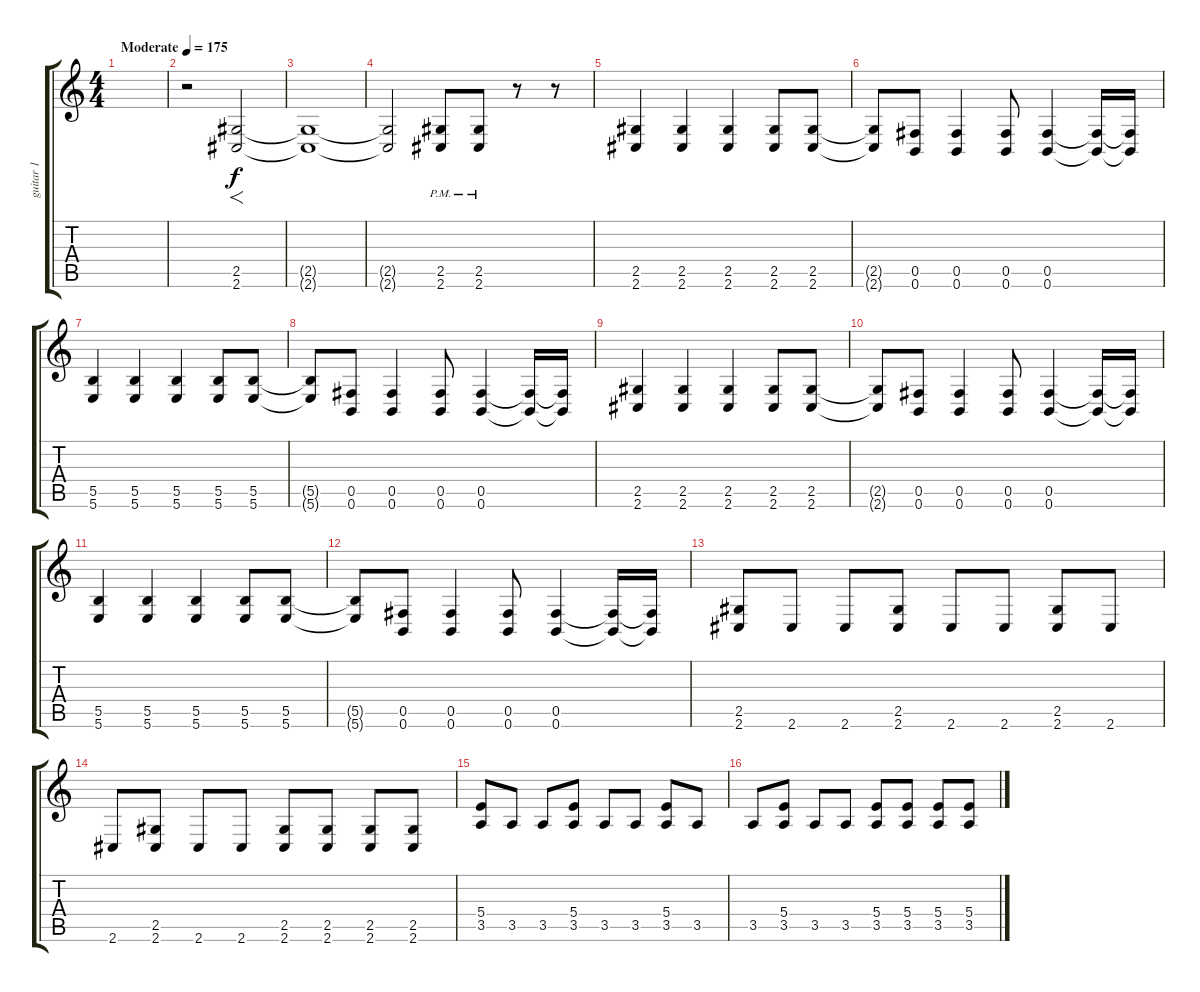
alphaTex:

\track ("guitar 1" "guitar 1") {instrument distortionguitar}
\staff {score tabs}
\tuning (Db4 Ab3 E3 B2 Gb2 B1) {hide}
\ts (4 4)
\tempo (175 "Moderate")
\clef g2
\ks c
|
r.2 (2.5 2.6).2{f} |
(2.5{t} 2.6{t}).1 |
(2.5{t} 2.6{t}).2 (2.5{pm} 2.6{pm}).8 (2.5{pm} 2.6{pm}).8 r.8 r.8 |
(2.5 2.6).4 (2.5 2.6).4 (2.5 2.6).4 (2.5 2.6).8 (2.5 2.6).8 |
(2.5{t} 2.6{t}).8 (0.5 0.6).8 (0.5 0.6).4 (0.5 0.6).8 (0.5 0.6).4 (0.5{t} 0.6{t}).16 (0.5{t} 0.6{t}).16 |
(5.5 5.6).4 (5.5 5.6).4 (5.5 5.6).4 (5.5 5.6).8 (5.5 5.6).8 |
(5.5{t} 5.6{t}).8 (0.5 0.6).8 (0.5 0.6).4 (0.5 0.6).8 (0.5 0.6).4 (0.5{t} 0.6{t}).16 (0.5{t} 0.6{t}).16 |
(2.5 2.6).4 (2.5 2.6).4 (2.5 2.6).4 (2.5 2.6).8 (2.5 2.6).8 |
(2.5{t} 2.6{t}).8 (0.5 0.6).8 (0.5 0.6).4 (0.5 0.6).8 (0.5 0.6).4 (0.5{t} 0.6{t}).16 (0.5{t} 0.6{t}).16 |
(5.5 5.6).4 (5.5 5.6).4 (5.5 5.6).4 (5.5 5.6).8 (5.5 5.6).8 |
(5.5{t} 5.6{t}).8 (0.5 0.6).8 (0.5 0.6).4 (0.5 0.6).8 (0.5 0.6).4 (0.5{t} 0.6{t}).16 (0.5{t} 0.6{t}).16 |
(2.5 2.6).8 2.6.8 2.6.8 (2.5 2.6).8 2.6.8 2.6.8 (2.5 2.6).8 2.6.8 |
2.6.8 (2.5 2.6).8 2.6.8 2.6.8 (2.5 2.6).8 (2.5 2.6).8 (2.5 2.6).8 (2.5 2.6).8 |
(5.4 3.5).8 3.5.8 3.5.8 (5.4 3.5).8 3.5.8 3.5.8 (5.4 3.5).8 3.5.8 |
3.5.8 (5.4 3.5).8 3.5.8 3.5.8 (5.4 3.5).8 (5.4 3.5).8 (5.4 3.5).8 (5.4 3.5).8
